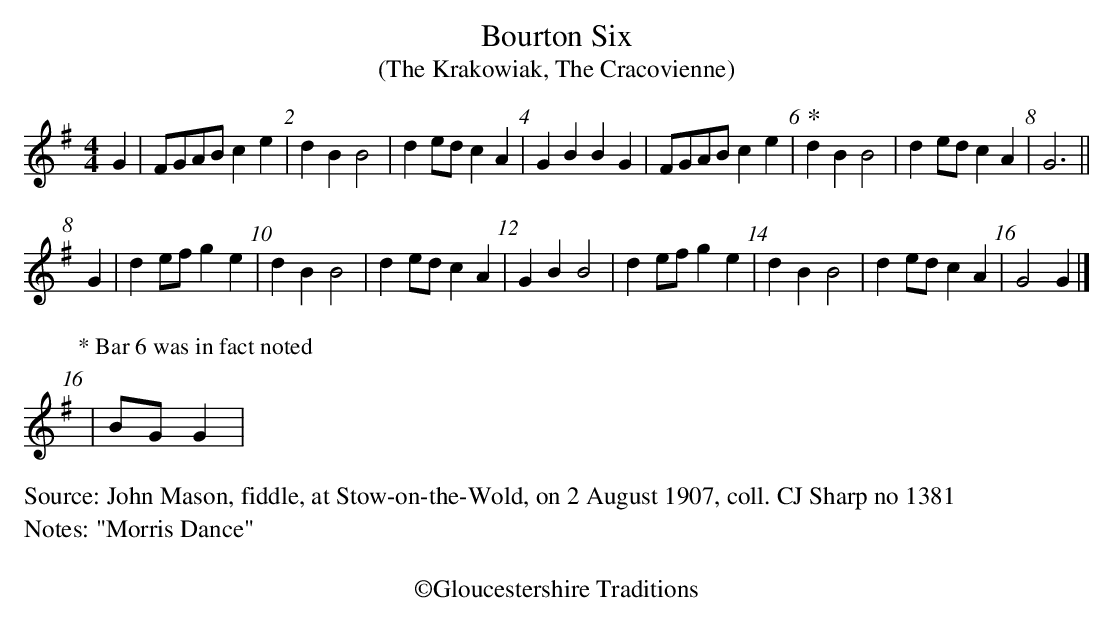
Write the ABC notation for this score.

X:1
T: Bourton Six
T:(The Krakowiak, The Cracovienne)
M:4/4
L:1/8
K:G
G2 | FGAB c2 e2 | d2 B2 B4 | d2 ed c2 A2 | G2 B2 B2 G2 | FGAB c2 e2 | "^*"d2 B2 B4 | d2 ed c2 A2 | G6 ||
G2 | d2 ef g2 e2 | d2 B2 B4 | d2 ed c2 A2 | G2 B2 B4 | d2 ef g2 e2 | d2 B2 B4 | d2 ed c2 A2 | G4 G2 |]
[P:* Bar 6 was in fact noted]|BGG2|
